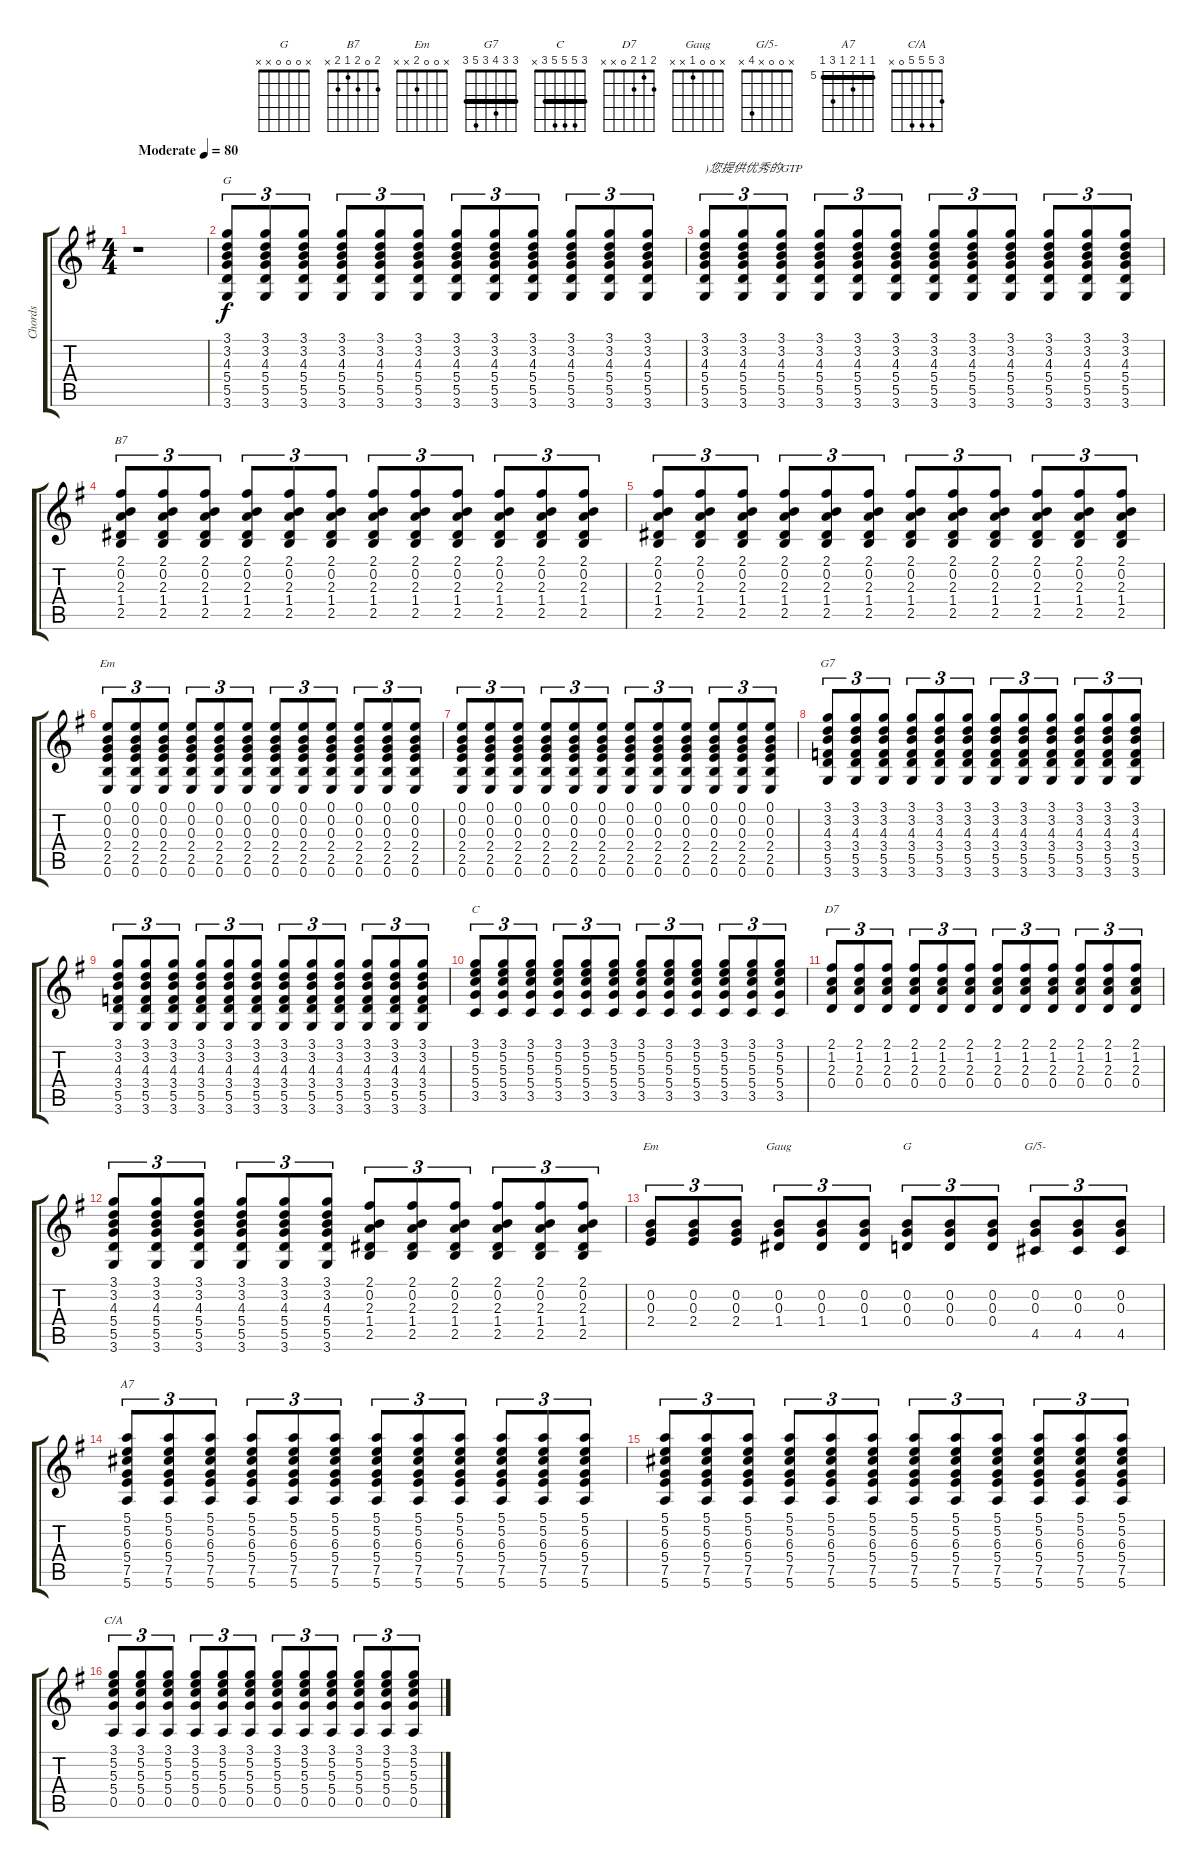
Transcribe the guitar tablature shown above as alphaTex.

\track ("Chords" "Chords") {instrument electricguitarjazz}
\staff {score tabs}
\tuning (E4 B3 G3 D3 A2 E2) {hide}
\chord ("G" 3 3 4 5 5 3) {barre 3}
\chord ("B7" 2 0 2 1 2 x)
\chord ("Em" 0 0 0 2 2 0)
\chord ("G7" 3 3 4 3 5 3) {barre 3}
\chord ("C" 3 5 5 5 3 x) {barre 3}
\chord ("D7" 2 1 2 0 x x)
\chord ("Em" x 0 0 2 x x)
\chord ("Gaug" x 0 0 1 x x)
\chord ("G" x 0 0 0 x x)
\chord ("G/5-" x 0 0 x 4 x)
\chord ("A7" 5 5 6 5 7 5) {firstfret 5 barre 5}
\chord ("C/A" 3 5 5 5 0 x)
\ts (4 4)
\tempo (80 "Moderate")
\clef g2
\ks g
r.1{dy f instrument electricguitarjazz} |
(3.1 3.2 4.3 5.4 5.5 3.6).8{tu (3 2) ch "G"} (3.1 3.2 4.3 5.4 5.5 3.6).8{tu (3 2)} (3.1 3.2 4.3 5.4 5.5 3.6).8{tu (3 2)} (3.1 3.2 4.3 5.4 5.5 3.6).8{tu (3 2)} (3.1 3.2 4.3 5.4 5.5 3.6).8{tu (3 2)} (3.1 3.2 4.3 5.4 5.5 3.6).8{tu (3 2)} (3.1 3.2 4.3 5.4 5.5 3.6).8{tu (3 2)} (3.1 3.2 4.3 5.4 5.5 3.6).8{tu (3 2)} (3.1 3.2 4.3 5.4 5.5 3.6).8{tu (3 2)} (3.1 3.2 4.3 5.4 5.5 3.6).8{tu (3 2)} (3.1 3.2 4.3 5.4 5.5 3.6).8{tu (3 2)} (3.1 3.2 4.3 5.4 5.5 3.6).8{tu (3 2)} |
(3.1 3.2 4.3 5.4 5.5 3.6).8{tu (3 2) txt ")您提供优秀的GTP"} (3.1 3.2 4.3 5.4 5.5 3.6).8{tu (3 2)} (3.1 3.2 4.3 5.4 5.5 3.6).8{tu (3 2)} (3.1 3.2 4.3 5.4 5.5 3.6).8{tu (3 2)} (3.1 3.2 4.3 5.4 5.5 3.6).8{tu (3 2)} (3.1 3.2 4.3 5.4 5.5 3.6).8{tu (3 2)} (3.1 3.2 4.3 5.4 5.5 3.6).8{tu (3 2)} (3.1 3.2 4.3 5.4 5.5 3.6).8{tu (3 2)} (3.1 3.2 4.3 5.4 5.5 3.6).8{tu (3 2)} (3.1 3.2 4.3 5.4 5.5 3.6).8{tu (3 2)} (3.1 3.2 4.3 5.4 5.5 3.6).8{tu (3 2)} (3.1 3.2 4.3 5.4 5.5 3.6).8{tu (3 2)} |
(2.1 0.2 2.3 1.4 2.5).8{tu (3 2) ch "B7"} (2.1 0.2 2.3 1.4 2.5).8{tu (3 2)} (2.1 0.2 2.3 1.4 2.5).8{tu (3 2)} (2.1 0.2 2.3 1.4 2.5).8{tu (3 2)} (2.1 0.2 2.3 1.4 2.5).8{tu (3 2)} (2.1 0.2 2.3 1.4 2.5).8{tu (3 2)} (2.1 0.2 2.3 1.4 2.5).8{tu (3 2)} (2.1 0.2 2.3 1.4 2.5).8{tu (3 2)} (2.1 0.2 2.3 1.4 2.5).8{tu (3 2)} (2.1 0.2 2.3 1.4 2.5).8{tu (3 2)} (2.1 0.2 2.3 1.4 2.5).8{tu (3 2)} (2.1 0.2 2.3 1.4 2.5).8{tu (3 2)} |
(2.1 0.2 2.3 1.4 2.5).8{tu (3 2)} (2.1 0.2 2.3 1.4 2.5).8{tu (3 2)} (2.1 0.2 2.3 1.4 2.5).8{tu (3 2)} (2.1 0.2 2.3 1.4 2.5).8{tu (3 2)} (2.1 0.2 2.3 1.4 2.5).8{tu (3 2)} (2.1 0.2 2.3 1.4 2.5).8{tu (3 2)} (2.1 0.2 2.3 1.4 2.5).8{tu (3 2)} (2.1 0.2 2.3 1.4 2.5).8{tu (3 2)} (2.1 0.2 2.3 1.4 2.5).8{tu (3 2)} (2.1 0.2 2.3 1.4 2.5).8{tu (3 2)} (2.1 0.2 2.3 1.4 2.5).8{tu (3 2)} (2.1 0.2 2.3 1.4 2.5).8{tu (3 2)} |
(0.1 0.2 0.3 2.4 2.5 0.6).8{tu (3 2) ch "Em"} (0.1 0.2 0.3 2.4 2.5 0.6).8{tu (3 2)} (0.1 0.2 0.3 2.4 2.5 0.6).8{tu (3 2)} (0.1 0.2 0.3 2.4 2.5 0.6).8{tu (3 2)} (0.1 0.2 0.3 2.4 2.5 0.6).8{tu (3 2)} (0.1 0.2 0.3 2.4 2.5 0.6).8{tu (3 2)} (0.1 0.2 0.3 2.4 2.5 0.6).8{tu (3 2)} (0.1 0.2 0.3 2.4 2.5 0.6).8{tu (3 2)} (0.1 0.2 0.3 2.4 2.5 0.6).8{tu (3 2)} (0.1 0.2 0.3 2.4 2.5 0.6).8{tu (3 2)} (0.1 0.2 0.3 2.4 2.5 0.6).8{tu (3 2)} (0.1 0.2 0.3 2.4 2.5 0.6).8{tu (3 2)} |
(0.1 0.2 0.3 2.4 2.5 0.6).8{tu (3 2)} (0.1 0.2 0.3 2.4 2.5 0.6).8{tu (3 2)} (0.1 0.2 0.3 2.4 2.5 0.6).8{tu (3 2)} (0.1 0.2 0.3 2.4 2.5 0.6).8{tu (3 2)} (0.1 0.2 0.3 2.4 2.5 0.6).8{tu (3 2)} (0.1 0.2 0.3 2.4 2.5 0.6).8{tu (3 2)} (0.1 0.2 0.3 2.4 2.5 0.6).8{tu (3 2)} (0.1 0.2 0.3 2.4 2.5 0.6).8{tu (3 2)} (0.1 0.2 0.3 2.4 2.5 0.6).8{tu (3 2)} (0.1 0.2 0.3 2.4 2.5 0.6).8{tu (3 2)} (0.1 0.2 0.3 2.4 2.5 0.6).8{tu (3 2)} (0.1 0.2 0.3 2.4 2.5 0.6).8{tu (3 2)} |
(3.1 3.2 4.3 3.4 5.5 3.6).8{tu (3 2) ch "G7"} (3.1 3.2 4.3 3.4 5.5 3.6).8{tu (3 2)} (3.1 3.2 4.3 3.4 5.5 3.6).8{tu (3 2)} (3.1 3.2 4.3 3.4 5.5 3.6).8{tu (3 2)} (3.1 3.2 4.3 3.4 5.5 3.6).8{tu (3 2)} (3.1 3.2 4.3 3.4 5.5 3.6).8{tu (3 2)} (3.1 3.2 4.3 3.4 5.5 3.6).8{tu (3 2)} (3.1 3.2 4.3 3.4 5.5 3.6).8{tu (3 2)} (3.1 3.2 4.3 3.4 5.5 3.6).8{tu (3 2)} (3.1 3.2 4.3 3.4 5.5 3.6).8{tu (3 2)} (3.1 3.2 4.3 3.4 5.5 3.6).8{tu (3 2)} (3.1 3.2 4.3 3.4 5.5 3.6).8{tu (3 2)} |
(3.1 3.2 4.3 3.4 5.5 3.6).8{tu (3 2)} (3.1 3.2 4.3 3.4 5.5 3.6).8{tu (3 2)} (3.1 3.2 4.3 3.4 5.5 3.6).8{tu (3 2)} (3.1 3.2 4.3 3.4 5.5 3.6).8{tu (3 2)} (3.1 3.2 4.3 3.4 5.5 3.6).8{tu (3 2)} (3.1 3.2 4.3 3.4 5.5 3.6).8{tu (3 2)} (3.1 3.2 4.3 3.4 5.5 3.6).8{tu (3 2)} (3.1 3.2 4.3 3.4 5.5 3.6).8{tu (3 2)} (3.1 3.2 4.3 3.4 5.5 3.6).8{tu (3 2)} (3.1 3.2 4.3 3.4 5.5 3.6).8{tu (3 2)} (3.1 3.2 4.3 3.4 5.5 3.6).8{tu (3 2)} (3.1 3.2 4.3 3.4 5.5 3.6).8{tu (3 2)} |
(3.1 5.2 5.3 5.4 3.5).8{tu (3 2) ch "C"} (3.1 5.2 5.3 5.4 3.5).8{tu (3 2)} (3.1 5.2 5.3 5.4 3.5).8{tu (3 2)} (3.1 5.2 5.3 5.4 3.5).8{tu (3 2)} (3.1 5.2 5.3 5.4 3.5).8{tu (3 2)} (3.1 5.2 5.3 5.4 3.5).8{tu (3 2)} (3.1 5.2 5.3 5.4 3.5).8{tu (3 2)} (3.1 5.2 5.3 5.4 3.5).8{tu (3 2)} (3.1 5.2 5.3 5.4 3.5).8{tu (3 2)} (3.1 5.2 5.3 5.4 3.5).8{tu (3 2)} (3.1 5.2 5.3 5.4 3.5).8{tu (3 2)} (3.1 5.2 5.3 5.4 3.5).8{tu (3 2)} |
(2.1 1.2 2.3 0.4).8{tu (3 2) ch "D7"} (2.1 1.2 2.3 0.4).8{tu (3 2)} (2.1 1.2 2.3 0.4).8{tu (3 2)} (2.1 1.2 2.3 0.4).8{tu (3 2)} (2.1 1.2 2.3 0.4).8{tu (3 2)} (2.1 1.2 2.3 0.4).8{tu (3 2)} (2.1 1.2 2.3 0.4).8{tu (3 2)} (2.1 1.2 2.3 0.4).8{tu (3 2)} (2.1 1.2 2.3 0.4).8{tu (3 2)} (2.1 1.2 2.3 0.4).8{tu (3 2)} (2.1 1.2 2.3 0.4).8{tu (3 2)} (2.1 1.2 2.3 0.4).8{tu (3 2)} |
(3.1 3.2 4.3 5.4 5.5 3.6).8{tu (3 2)} (3.1 3.2 4.3 5.4 5.5 3.6).8{tu (3 2)} (3.1 3.2 4.3 5.4 5.5 3.6).8{tu (3 2)} (3.1 3.2 4.3 5.4 5.5 3.6).8{tu (3 2)} (3.1 3.2 4.3 5.4 5.5 3.6).8{tu (3 2)} (3.1 3.2 4.3 5.4 5.5 3.6).8{tu (3 2)} (2.1 0.2 2.3 1.4 2.5).8{tu (3 2)} (2.1 0.2 2.3 1.4 2.5).8{tu (3 2)} (2.1 0.2 2.3 1.4 2.5).8{tu (3 2)} (2.1 0.2 2.3 1.4 2.5).8{tu (3 2)} (2.1 0.2 2.3 1.4 2.5).8{tu (3 2)} (2.1 0.2 2.3 1.4 2.5).8{tu (3 2)} |
(0.2 0.3 2.4).8{tu (3 2) ch "Em"} (0.2 0.3 2.4).8{tu (3 2)} (0.2 0.3 2.4).8{tu (3 2)} (0.2 0.3 1.4).8{tu (3 2) ch "Gaug"} (0.2 0.3 1.4).8{tu (3 2)} (0.2 0.3 1.4).8{tu (3 2)} (0.2 0.3 0.4).8{tu (3 2) ch "G"} (0.2 0.3 0.4).8{tu (3 2)} (0.2 0.3 0.4).8{tu (3 2)} (0.2 0.3 4.5).8{tu (3 2) ch "G/5-"} (0.2 0.3 4.5).8{tu (3 2)} (0.2 0.3 4.5).8{tu (3 2)} |
(5.1 5.2 6.3 5.4 7.5 5.6).8{tu (3 2) ch "A7"} (5.1 5.2 6.3 5.4 7.5 5.6).8{tu (3 2)} (5.1 5.2 6.3 5.4 7.5 5.6).8{tu (3 2)} (5.1 5.2 6.3 5.4 7.5 5.6).8{tu (3 2)} (5.1 5.2 6.3 5.4 7.5 5.6).8{tu (3 2)} (5.1 5.2 6.3 5.4 7.5 5.6).8{tu (3 2)} (5.1 5.2 6.3 5.4 7.5 5.6).8{tu (3 2)} (5.1 5.2 6.3 5.4 7.5 5.6).8{tu (3 2)} (5.1 5.2 6.3 5.4 7.5 5.6).8{tu (3 2)} (5.1 5.2 6.3 5.4 7.5 5.6).8{tu (3 2)} (5.1 5.2 6.3 5.4 7.5 5.6).8{tu (3 2)} (5.1 5.2 6.3 5.4 7.5 5.6).8{tu (3 2)} |
(5.1 5.2 6.3 5.4 7.5 5.6).8{tu (3 2)} (5.1 5.2 6.3 5.4 7.5 5.6).8{tu (3 2)} (5.1 5.2 6.3 5.4 7.5 5.6).8{tu (3 2)} (5.1 5.2 6.3 5.4 7.5 5.6).8{tu (3 2)} (5.1 5.2 6.3 5.4 7.5 5.6).8{tu (3 2)} (5.1 5.2 6.3 5.4 7.5 5.6).8{tu (3 2)} (5.1 5.2 6.3 5.4 7.5 5.6).8{tu (3 2)} (5.1 5.2 6.3 5.4 7.5 5.6).8{tu (3 2)} (5.1 5.2 6.3 5.4 7.5 5.6).8{tu (3 2)} (5.1 5.2 6.3 5.4 7.5 5.6).8{tu (3 2)} (5.1 5.2 6.3 5.4 7.5 5.6).8{tu (3 2)} (5.1 5.2 6.3 5.4 7.5 5.6).8{tu (3 2)} |
(3.1 5.2 5.3 5.4 0.5).8{tu (3 2) ch "C/A"} (3.1 5.2 5.3 5.4 0.5).8{tu (3 2)} (3.1 5.2 5.3 5.4 0.5).8{tu (3 2)} (3.1 5.2 5.3 5.4 0.5).8{tu (3 2)} (3.1 5.2 5.3 5.4 0.5).8{tu (3 2)} (3.1 5.2 5.3 5.4 0.5).8{tu (3 2)} (3.1 5.2 5.3 5.4 0.5).8{tu (3 2)} (3.1 5.2 5.3 5.4 0.5).8{tu (3 2)} (3.1 5.2 5.3 5.4 0.5).8{tu (3 2)} (3.1 5.2 5.3 5.4 0.5).8{tu (3 2)} (3.1 5.2 5.3 5.4 0.5).8{tu (3 2)} (3.1 5.2 5.3 5.4 0.5).8{tu (3 2)}
